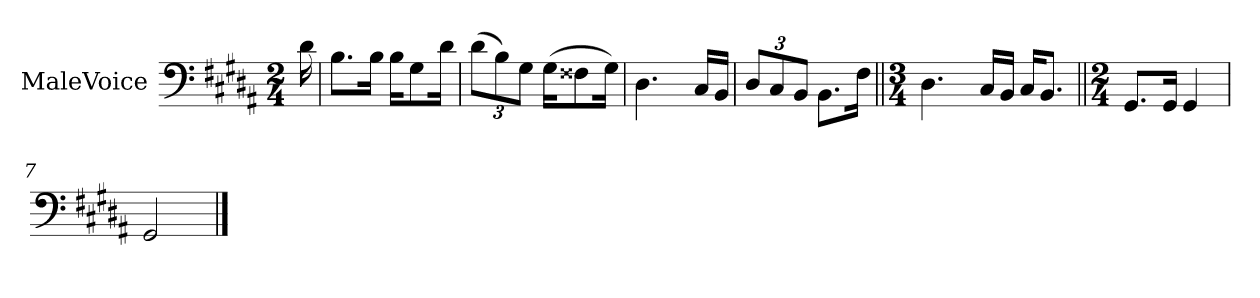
**kern
*part1
*staff1
*I"MaleVoice
*clefF4
*k[f#c#g#d#a#]
*M2/4
*MM66
=
16d#
=1
8.B\L
16B\Jk
16B\KL
8G#\
16d#\Jk
=2
(12d#\L
12B\)
12G#\J
(16G#\KL
8F##X\
16G#\Jk)
=3
4.D#
16C#/LL
16BB/JJ
=4
12D#/L
12C#/
12BB/J
8.BB\L
16F#\Jk
=5||
*M3/4
4.D#
16C#/LL
16BB/JJ
16C#/KL
8.BB/J
=6||
*M2/4
8.GG#/L
16GG#/Jk
4GG#
=7
2GG#
==
*-
